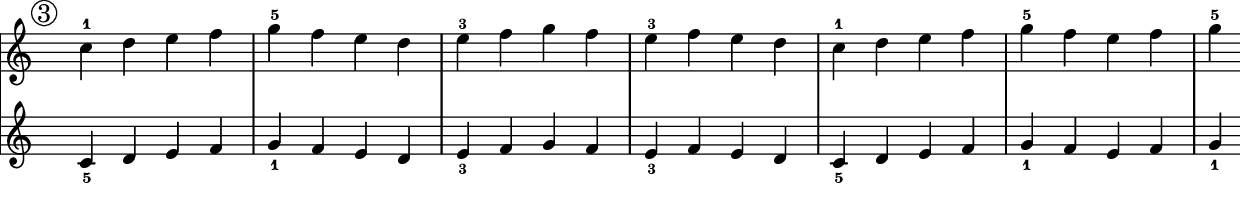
%% Generated by lilypond-book
%% Options: [indent=0\mm]
\include "lilypond-book-preamble.ly"


% ****************************************************************
% Start cut-&-pastable-section
% ****************************************************************



\paper {
  indent = 0\mm
}

\layout {
  
}





% ****************************************************************
% ly snippet:
% ****************************************************************
\sourcefileline 70

\include "italiano.ly" #(set-global-staff-size 17.82 )
destra = \relative do'' { { \mark \markup { \circle 3 }
   do4-1 re mi fa      sol-5  fa mi re  mi-3 fa sol fa  mi-3 fa mi re   do-1 re mi fa  sol-5 fa mi fa sol-5 fa mi-3 sol-5 fa-4 mi re do \bar "|." } }
sinistra = \relative do' { { \override Fingering #'direction = #DOWN
   do4-5 re mi fa      sol-1  fa mi re  mi-3 fa sol fa  mi-3 fa mi re do-5 re mi fa sol-1 fa mi fa sol-1 fa mi-3 sol-1 fa-2 mi re do  } }
\paper {    #(set-paper-size "a4")  ragged-last = ##f }
\score { <<
\new PianoStaff <<  
\new Staff   << 
   \clef "treble" \override Staff.TimeSignature #'transparent = ##t  
   \override Stem #'direction = #down      \destra             >>
\new Staff   <<
   \clef "treble" \override Staff.TimeSignature #'transparent = ##t 
   \override Stem #'direction = #up           \sinistra        >>
>> >>
\layout { indent = #0 line-width = #268 } }



% ****************************************************************
% end ly snippet
% ****************************************************************
